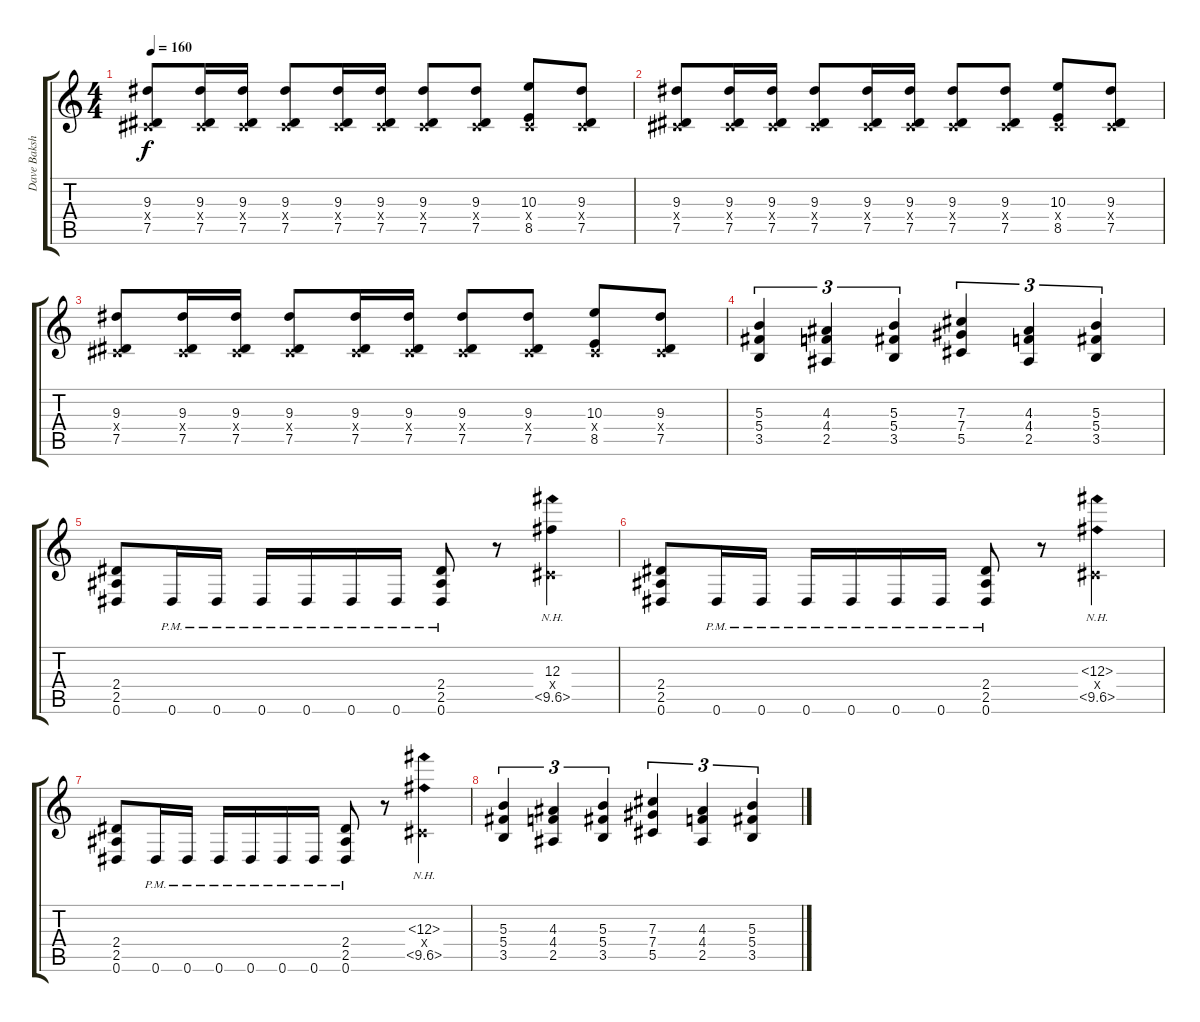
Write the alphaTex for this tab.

\track ("Dave Baksh" "Dave Baksh") {instrument distortionguitar}
\staff {score tabs}
\tuning (Eb4 Bb3 Gb3 Db3 Ab2 Eb2) {hide}
\ts (4 4)
\tempo 160
\clef g2
\ks c
(9.3 0.4{x} 7.5).8{dy f instrument distortionguitar} (9.3 0.4{x} 7.5).16 (9.3 0.4{x} 7.5).16 (9.3 0.4{x} 7.5).8 (9.3 0.4{x} 7.5).16 (9.3 0.4{x} 7.5).16 (9.3 0.4{x} 7.5).8 (9.3 0.4{x} 7.5).8 (10.3 0.4{x} 8.5).8 (9.3 0.4{x} 7.5).8 |
(9.3 0.4{x} 7.5).8 (9.3 0.4{x} 7.5).16 (9.3 0.4{x} 7.5).16 (9.3 0.4{x} 7.5).8 (9.3 0.4{x} 7.5).16 (9.3 0.4{x} 7.5).16 (9.3 0.4{x} 7.5).8 (9.3 0.4{x} 7.5).8 (10.3 0.4{x} 8.5).8 (9.3 0.4{x} 7.5).8 |
(9.3 0.4{x} 7.5).8 (9.3 0.4{x} 7.5).16 (9.3 0.4{x} 7.5).16 (9.3 0.4{x} 7.5).8 (9.3 0.4{x} 7.5).16 (9.3 0.4{x} 7.5).16 (9.3 0.4{x} 7.5).8 (9.3 0.4{x} 7.5).8 (10.3 0.4{x} 8.5).8 (9.3 0.4{x} 7.5).8 |
(5.3 5.4 3.5).4{tu (3 2)} (4.3 4.4 2.5).4{tu (3 2)} (5.3 5.4 3.5).4{tu (3 2)} (7.3 7.4 5.5).4{tu (3 2)} (4.3 4.4 2.5).4{tu (3 2)} (5.3 5.4 3.5).4{tu (3 2)} |
(2.4 2.5 0.6).8 0.6{pm}.16 0.6{pm}.16 0.6{pm}.16 0.6{pm}.16 0.6{pm}.16 0.6{pm}.16 (2.4 2.5 0.6{pm}).8 r.8 (12.3 0.4{x} 10.5{nh}).4 |
(2.4 2.5 0.6).8 0.6{pm}.16 0.6{pm}.16 0.6{pm}.16 0.6{pm}.16 0.6{pm}.16 0.6{pm}.16 (2.4 2.5 0.6{pm}).8 r.8 (12.3{nh} 0.4{x} 10.5{nh}).4 |
(2.4 2.5 0.6).8 0.6{pm}.16 0.6{pm}.16 0.6{pm}.16 0.6{pm}.16 0.6{pm}.16 0.6{pm}.16 (2.4 2.5 0.6{pm}).8 r.8 (12.3{nh} 0.4{x} 10.5{nh}).4 |
(5.3 5.4 3.5).4{tu (3 2)} (4.3 4.4 2.5).4{tu (3 2)} (5.3 5.4 3.5).4{tu (3 2)} (7.3 7.4 5.5).4{tu (3 2)} (4.3 4.4 2.5).4{tu (3 2)} (5.3 5.4 3.5).4{tu (3 2)}
